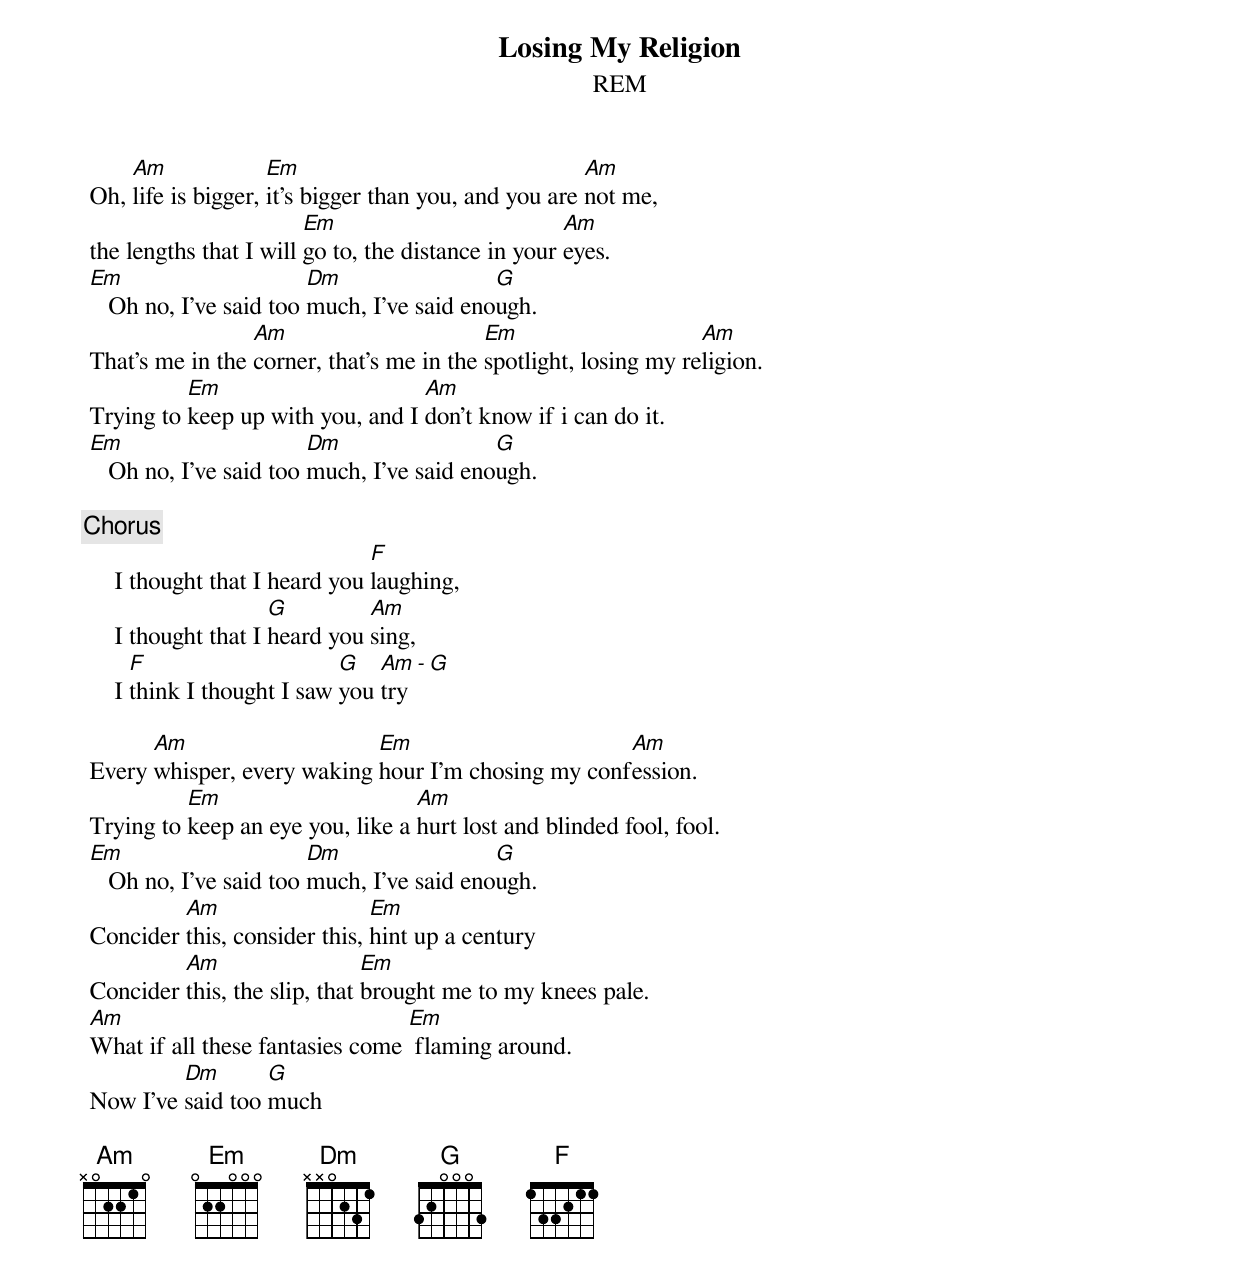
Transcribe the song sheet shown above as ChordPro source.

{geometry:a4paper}
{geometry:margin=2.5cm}
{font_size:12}

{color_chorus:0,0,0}

{title: Losing My Religion}
{subtitle: REM}


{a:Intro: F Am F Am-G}

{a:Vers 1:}
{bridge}
	Oh, [Am]life is bigger, [Em]it's bigger than you, and you are [Am]not me,
	the lengths that I will [Em]go to, the distance in your [Am]eyes.
	[Em]   Oh no, I've said too [Dm]much, I've said eno[G]ugh.
	That's me in the [Am]corner, that's me in the [Em]spotlight, losing my re[Am]ligion.
	Trying to [Em]keep up with you, and I [Am]don't know if i can do it.
	[Em]   Oh no, I've said too [Dm]much, I've said eno[G]ugh.
{/bridge}

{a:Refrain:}
{chorus}
     I thought that I heard you [F]laughing,
     I thought that I [G]heard you [Am]sing,
     I [F]think I thought I saw [G]you [Am - G]try
{/chorus}

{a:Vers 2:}
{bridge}
	Every [Am]whisper, every waking [Em]hour I'm chosing my conf[Am]ession.
	Trying to [Em]keep an eye you, like a [Am]hurt lost and blinded fool, fool.
	[Em]   Oh no, I've said too [Dm]much, I've said eno[G]ugh.
	Concider [Am]this, consider this, [Em]hint up a century
	Concider [Am]this, the slip, that [Em]brought me to my knees pale.
	[Am]What if all these fantasies come [Em] flaming around.
	Now I've [Dm]said too [G]much
{/bridge}

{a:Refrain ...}
